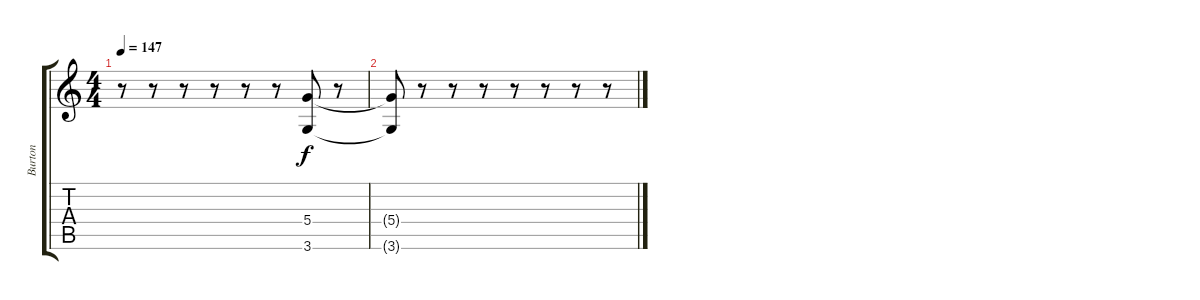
\track ("Burton" "Burton") {instrument contrabass}
\staff {score tabs}
\tuning (E4 B3 G3 D3 A2 E2) {hide}
\ts (4 4)
\tempo 147
\clef g2
\ks c
r.8{dy f instrument electricpiano2} r.8 r.8 r.8 r.8 r.8 (5.4 3.6).8 r.8 |
(5.4{t} 3.6{t}).8 r.8 r.8 r.8 r.8 r.8 r.8 r.8
